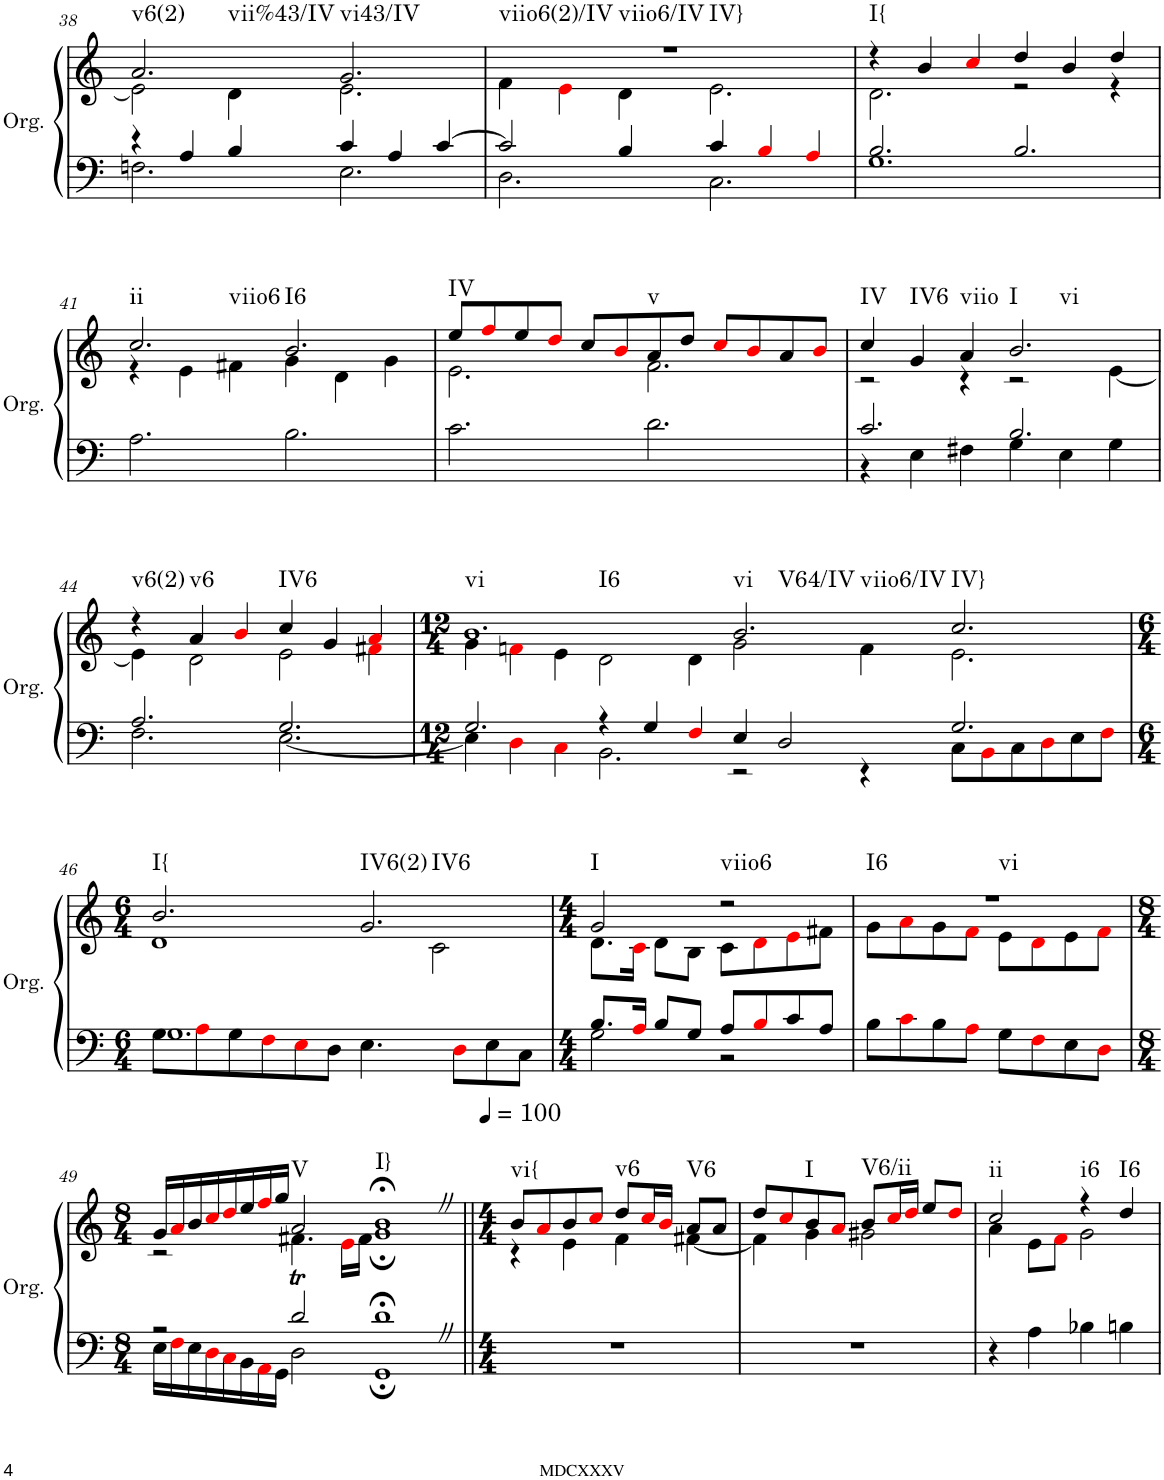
**kern	**kern	**harte	**kern
*part2	*part2	*part2	*part1
*staff3	*staff2	*	*staff1
*I"Organ	*	*	*I"Voice
*I'Org.	*	*	*I'Vo.
!!LO:PB:g=z
*clefF4	*clefG2	*	*clefGv2
*k[]	*k[]	*	*k[]
*M3/2	*M3/2	*	*M3/2
=38	=38	=38	=38
*^	*^	*	*
!	!	!	!	!LO:H:n=1:kt=v6(2)	!
!	!	!	!	!LO:H:n=2:kt=vii%43/IV	!
4r	2.Fn\	2.a/	2e\]	N N	1.r
4A/	.	.	.	.	.
4B/	.	.	4d\	.	.
!	!	!	!	!LO:H:kt=vi43/IV	!
4c/	2.E\	2.g/	2.e\	N	.
4A/	.	.	.	.	.
[4c/	.	.	.	.	.
=39	=39	=39	=39	=39	=39
!	!	!	!	!LO:H:n=1:kt=viio6(2)/IV	!
!	!	!	!	!LO:H:n=2:kt=viio6/IV	!
!	!	!	!	!LO:H:n=3:kt=IV}	!
2c/]	2.D\	1.r	4f\	N N N	1.r
.	.	.	4ei\	.	.
4B/	.	.	4d\	.	.
4c/	2.C\	.	2.e\	.	.
4Bi/	.	.	.	.	.
4Ai/	.	.	.	.	.
=40	=40	=40	=40	=40	=40
!	!	!	!	!LO:H:kt=I{	!
2.B/	1.G	4r	2.d\	N	1.r
.	.	4b/	.	.	.
.	.	4cci/	.	.	.
2.B/	.	4dd/	2r	.	.
.	.	4b/	.	.	.
.	.	4dd/	4r	.	.
*v	*v	*	*	*	*
!!LO:LB:g=z
=41	=41	=41	=41	=41
!	!	!	!LO:H:n=1:kt=ii	!
!	!	!	!LO:H:n=2:kt=viio6	!
2.A\	2.cc/	4r	N N	1.r
.	.	4e\	.	.
.	.	4f#X\	.	.
!	!	!	!LO:H:kt=I6	!
2.B\	2.b/	4g\	N	.
.	.	4d\	.	.
.	.	4g\	.	.
=42	=42	=42	=42	=42
!	!	!	!LO:H:kt=IV	!
2.c\	8ee/L	2.e\	N	1.r
.	8ffi/	.	.	.
.	8ee/	.	.	.
.	8ddi/J	.	.	.
.	8cc/L	.	.	.
.	8bi/	.	.	.
!	!	!	!LO:H:kt=v	!
2.d\	8a/	2.f\	N	.
.	8dd/J	.	.	.
.	8cci/L	.	.	.
.	8bi/	.	.	.
.	8a/	.	.	.
.	8bi/J	.	.	.
=43	=43	=43	=43	=43
*^	*	*	*	*
!	!	!	!	!LO:H:kt=IV	!
2.c/	4r	4cc/	2r	N	1.r
!	!	!	!	!LO:H:kt=IV6	!
.	4E\	4g/	.	N	.
!	!	!	!	!LO:H:kt=viio	!
.	4F#X\	4a/	4r	N	.
!	!	!	!	!LO:H:n=1:kt=I	!
!	!	!	!	!LO:H:n=2:kt=vi	!
2.B/	4G\	2.b/	2r	N N	.
.	4E\	.	.	.	.
.	4G\	.	[4e\	.	.
!!LO:LB:g=z
=44	=44	=44	=44	=44	=44
!	!	!	!	!LO:H:kt=v6(2)	!
2.A/	2.F\	4r	4e\]	N	1.r
!	!	!	!	!LO:H:kt=v6	!
.	.	4a/	2d\	N	.
.	.	4bi/	.	.	.
!	!	!	!	!LO:H:kt=IV6	!
2.G/	[2.E\	4cc/	2e\	N	.
.	.	4g/	.	.	.
.	.	4ai/	4f#Xi\	.	.
=45	=45	=45	=45	=45	=45
*M12/4	*	*M12/4	*	*	*M12/4
!	!	!	!	!LO:H:n=1:kt=vi	!
!	!	!	!	!LO:H:n=2:kt=I6	!
2.G/	4E\]	1.b	4g\	N N	0.r
.	4Di\	.	4fni\	.	.
.	4Ci\	.	4e\	.	.
4r	2.BB\	.	2d\	.	.
4G/	.	.	.	.	.
4Fi/	.	.	4d\	.	.
!	!	!	!	!LO:H:n=1:kt=vi	!
!	!	!	!	!LO:H:n=2:kt=V64/IV	!
!	!	!	!	!LO:H:n=3:kt=viio6/IV	!
4E/	2r	2.b/	2g\	N N N	.
2D/	.	.	.	.	.
.	4r	.	4f\	.	.
!	!	!	!	!LO:H:kt=IV}	!
2.G/	8C\L	2.cc/	2.e\	N	.
.	8BBi\	.	.	.	.
.	8C\	.	.	.	.
.	8Di\	.	.	.	.
.	8E\	.	.	.	.
.	8Fi\J	.	.	.	.
!!LO:LB:g=z
=46	=46	=46	=46	=46	=46
*M6/4	*	*M6/4	*	*	*M6/4
!	!	!	!	!LO:H:kt=I{	!
1.G	8G\L	2.b/	1d	N	1.r
.	8Ai\	.	.	.	.
.	8G\	.	.	.	.
.	8Fi\	.	.	.	.
.	8Ei\	.	.	.	.
.	8D\J	.	.	.	.
!	!	!	!	!LO:H:n=1:kt=IV6(2)	!
!	!	!	!	!LO:H:n=2:kt=IV6	!
.	4.E\	2.g/	.	N N	.
.	.	.	2c\	.	.
.	8Di\L	.	.	.	.
.	8E\	.	.	.	.
.	8C\J	.	.	.	.
=47	=47	=47	=47	=47	=47
*M4/4	*	*M4/4	*	*	*M4/4
!	!	!	!	!LO:H:kt=I	!
8.B/L	2G\	2g/	8.d\L	N	1r
16Ai/Jk	.	.	16ci\Jk	.	.
8B/L	.	.	8d\L	.	.
8G/J	.	.	8B\J	.	.
!	!	!	!	!LO:H:kt=viio6	!
8A/L	2r	2r	8c\L	N	.
8Bi/	.	.	8di\	.	.
8c/	.	.	8ei\	.	.
8A/J	.	.	8f#X\J	.	.
*v	*v	*	*	*	*
=48	=48	=48	=48	=48
!	!	!	!LO:H:n=1:kt=I6	!
!	!	!	!LO:H:n=2:kt=vi	!
8B\L	1r	8g\L	N N	1r
8ci\	.	8ai\	.	.
8B\	.	8g\	.	.
8Ai\J	.	8fi\J	.	.
8G\L	.	8e\L	.	.
8Fi\	.	8di\	.	.
8E\	.	8e\	.	.
8Di\J	.	8fi\J	.	.
!!LO:LB:g=z
=49	=49	=49	=49	=49
*M8/4	*M8/4	*	*	*M8/4
*^	*	*	*	*
2r	16E\LL	16g/LL	2r	.	0r;<
.	16Fi\	16ai/	.	.	.
.	16E\	16b/	.	.	.
.	16Di\	16cci/	.	.	.
.	16Ci\	16ddi/	.	.	.
.	16BB\	16ee/	.	.	.
.	16AAi\	16ffi/	.	.	.
.	16GG\JJ	16gg/JJ	.	.	.
!	!	!	!	!LO:H:kt=V	!
2d/	2D\	2a/	4.f#Xt\	N	.
.	.	.	16ei\LL	.	.
.	.	.	16f#\JJ	.	.
!	!	!	!	!LO:H:kt=I}	!
1d;<Z	1GG;	1b;<Z	1g;	N	.
*v	*v	*	*	*	*
=50||	=50||	=50||	=50||	=50||
*M4/4	*M4/4	*	*	*M4/4
*	*	*	*	*MM100
*^	*	*	*	*
!	!	!	!	!LO:H:kt=vi{	!
*v	*v	*	*	*	*
1r	8b/L	4r	N	1r
.	8ai/	.	.	.
.	8b/	4e\	.	.
.	8cci/J	.	.	.
!	!	!	!LO:H:kt=v6	!
.	8dd/L	4f\	N	.
.	16cci/L	.	.	.
.	16bi/JJ	.	.	.
!	!	!	!LO:H:kt=V6	!
.	8a/L	[4f#X\	N	.
.	8a/J	.	.	.
=51	=51	=51	=51	=51
1r	8dd/L	4f#\]	.	1r
.	8cci/	.	.	.
!	!	!	!LO:H:kt=I	!
.	8b/	4g\	N	.
.	8ai/J	.	.	.
!	!	!	!LO:H:kt=V6/ii	!
.	8b/L	2g#X\	N	.
.	16cci/L	.	.	.
.	16ddi/JJ	.	.	.
.	8ee/L	.	.	.
.	8ddi/J	.	.	.
=52	=52	=52	=52	=52
!	!	!	!LO:H:kt=ii	!
4r	2cc/	4a\	N	1r
4A\	.	8e\L	.	.
.	.	8fi\J	.	.
!	!	!	!LO:H:kt=i6	!
4B-X\	4r	2g\	N	.
!	!	!	!LO:H:kt=I6	!
4Bn\	4dd/	.	N	.
*	*v	*v	*	*
=	=	=	=
*-	*-	*-	*-
